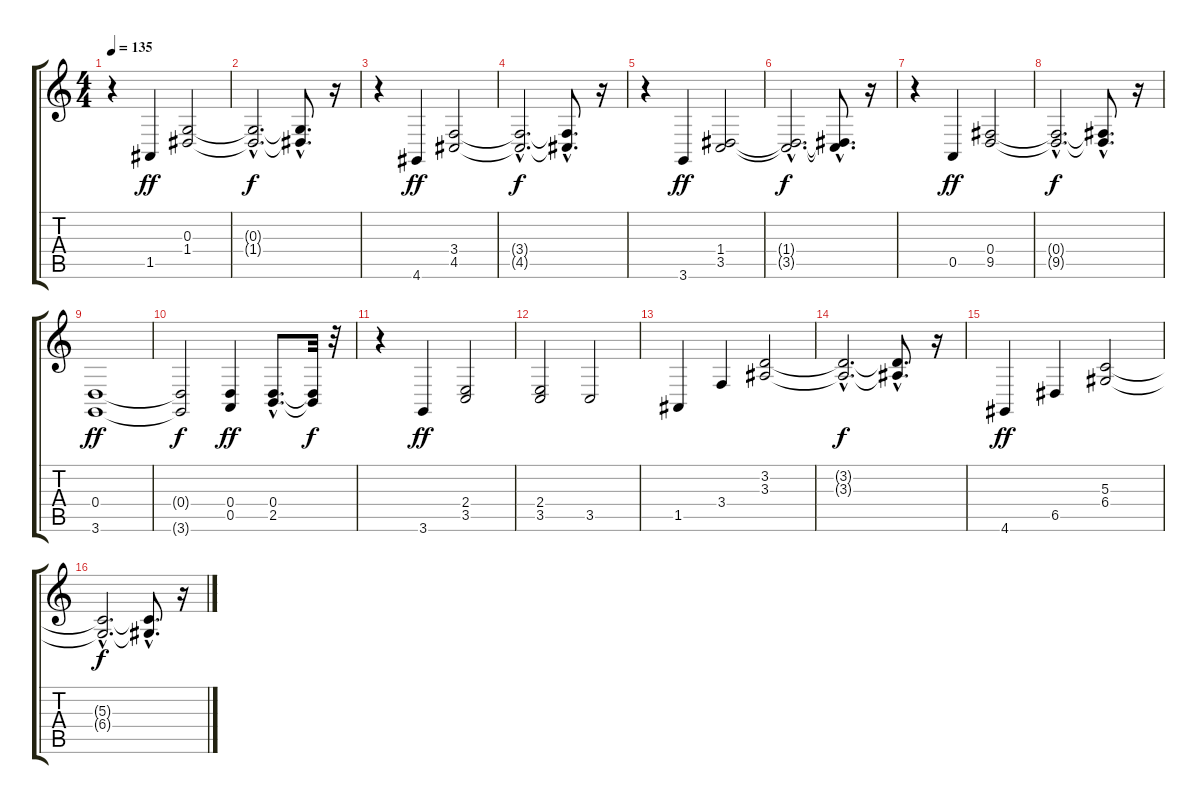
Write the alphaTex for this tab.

\track "" {instrument synthstrings2}
\staff {score tabs}
\tuning (E4 B3 G3 D3 A2 E2) {hide}
\ts (4 4)
\tempo 135
\clef g2
\ks c
r.4{dy f} 1.5.4{dy ff} (0.3 1.4).2 |
(0.3{hac t} 1.4{hac t}).2{d dy f} (0.3{hac t} 1.4{hac t}).8{d} r.16 |
r.4 4.6.4{dy ff} (3.4 4.5).2 |
(3.4{hac t} 4.5{hac t}).2{d dy f} (3.4{hac t} 4.5{hac t}).8{d} r.16 |
r.4 3.6.4{dy ff} (1.4 3.5).2 |
(1.4{hac t} 3.5{hac t}).2{d dy f} (1.4{hac t} 3.5{hac t}).8{d} r.16 |
r.4 0.5.4{dy ff} (0.4 9.5).2 |
(0.4{hac t} 9.5{hac t}).2{d dy f} (0.4{hac t} 9.5{hac t}).8{d} r.16 |
(0.4 3.6).1{dy ff} |
(0.4{t} 3.6{t}).2{dy f} (0.4 0.5).4{dy ff} (0.4{hac} 2.5{hac}).8{d} (0.4{t} 2.5{t}).32{dy f} r.32 |
r.4 3.6.4{dy ff} (2.4 3.5).2 |
(2.4 3.5).2 3.5.2 |
1.5.4 3.4.4 (3.2 3.3).2 |
(3.2{hac t} 3.3{hac t}).2{d dy f} (3.2{hac t} 3.3{hac t}).8{d} r.16 |
4.6.4{dy ff} 6.5.4 (5.3 6.4).2 |
(5.3{hac t} 6.4{hac t}).2{d dy f} (5.3{hac t} 6.4{hac t}).8{d} r.16
